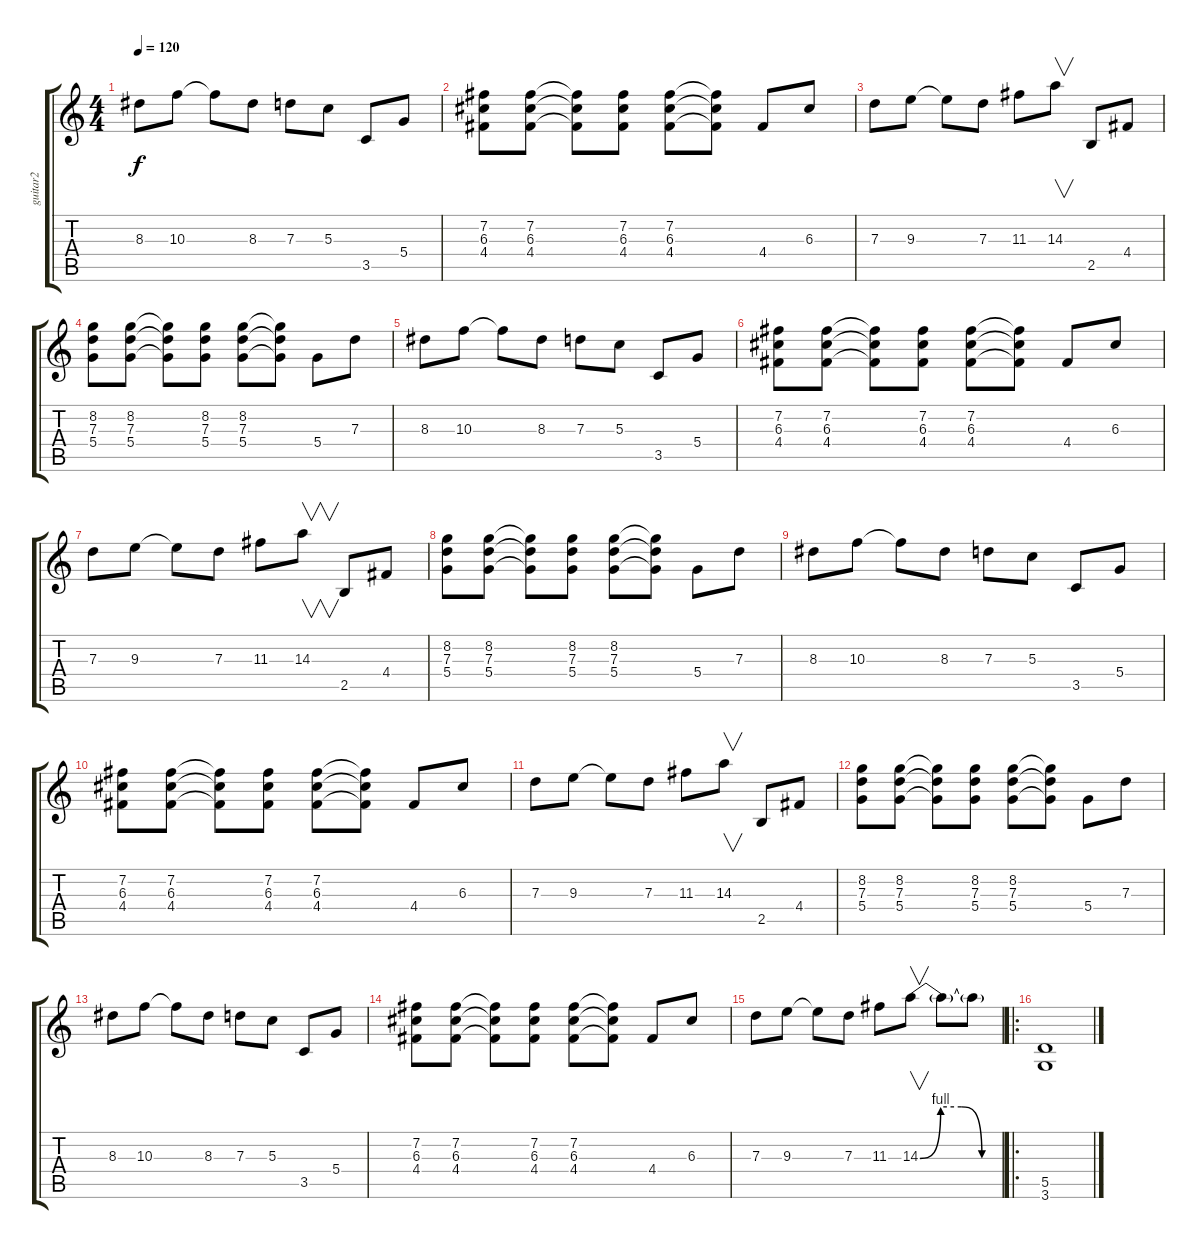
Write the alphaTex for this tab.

\track ("guitar2" "guitar2") {instrument electricguitarclean}
\staff {score tabs}
\tuning (E4 B3 G3 D3 A2 E2) {hide}
\ts (4 4)
\tempo 120
\clef g2
\ks c
8.3.8{dy f} 10.3.8 10.3{t}.8 8.3.8 7.3.8 5.3.8 3.5.8 5.4.8 |
(7.2 6.3 4.4).8 (7.2 6.3 4.4).8 (7.2{t} 6.3{t} 4.4{t}).8 (7.2 6.3 4.4).8 (7.2 6.3 4.4).8 (7.2{t} 6.3{t} 4.4{t}).8 4.4.8 6.3.8 |
7.3.8 9.3.8 9.3{t}.8 7.3.8 11.3.8 14.3.8{v} 2.5.8 4.4.8 |
(8.2 7.3 5.4).8 (8.2 7.3 5.4).8 (8.2{t} 7.3{t} 5.4{t}).8 (8.2 7.3 5.4).8 (8.2 7.3 5.4).8 (8.2{t} 7.3{t} 5.4{t}).8 5.4.8 7.3.8 |
8.3.8 10.3.8 10.3{t}.8 8.3.8 7.3.8 5.3.8 3.5.8 5.4.8 |
(7.2 6.3 4.4).8 (7.2 6.3 4.4).8 (7.2{t} 6.3{t} 4.4{t}).8 (7.2 6.3 4.4).8 (7.2 6.3 4.4).8 (7.2{t} 6.3{t} 4.4{t}).8 4.4.8 6.3.8 |
7.3.8 9.3.8 9.3{t}.8 7.3.8 11.3.8 14.3.8{v} 2.5.8 4.4.8 |
(8.2 7.3 5.4).8 (8.2 7.3 5.4).8 (8.2{t} 7.3{t} 5.4{t}).8 (8.2 7.3 5.4).8 (8.2 7.3 5.4).8 (8.2{t} 7.3{t} 5.4{t}).8 5.4.8 7.3.8 |
8.3.8 10.3.8 10.3{t}.8 8.3.8 7.3.8 5.3.8 3.5.8 5.4.8 |
(7.2 6.3 4.4).8 (7.2 6.3 4.4).8 (7.2{t} 6.3{t} 4.4{t}).8 (7.2 6.3 4.4).8 (7.2 6.3 4.4).8 (7.2{t} 6.3{t} 4.4{t}).8 4.4.8 6.3.8 |
7.3.8 9.3.8 9.3{t}.8 7.3.8 11.3.8 14.3.8{v} 2.5.8 4.4.8 |
(8.2 7.3 5.4).8 (8.2 7.3 5.4).8 (8.2{t} 7.3{t} 5.4{t}).8 (8.2 7.3 5.4).8 (8.2 7.3 5.4).8 (8.2{t} 7.3{t} 5.4{t}).8 5.4.8 7.3.8 |
8.3.8 10.3.8 10.3{t}.8 8.3.8 7.3.8 5.3.8 3.5.8 5.4.8 |
(7.2 6.3 4.4).8 (7.2 6.3 4.4).8 (7.2{t} 6.3{t} 4.4{t}).8 (7.2 6.3 4.4).8 (7.2 6.3 4.4).8 (7.2{t} 6.3{t} 4.4{t}).8 4.4.8 6.3.8 |
7.3.8 9.3.8 9.3{t}.8 7.3.8 11.3.8 14.3{be (custom 0 0 15 4 30 4 45 0 60 0)}.8{v} 14.3{t}.8 14.3{t}.8 |
\ro
(5.5 3.6).1{volume 13 balance 8 instrument distortionguitar}
